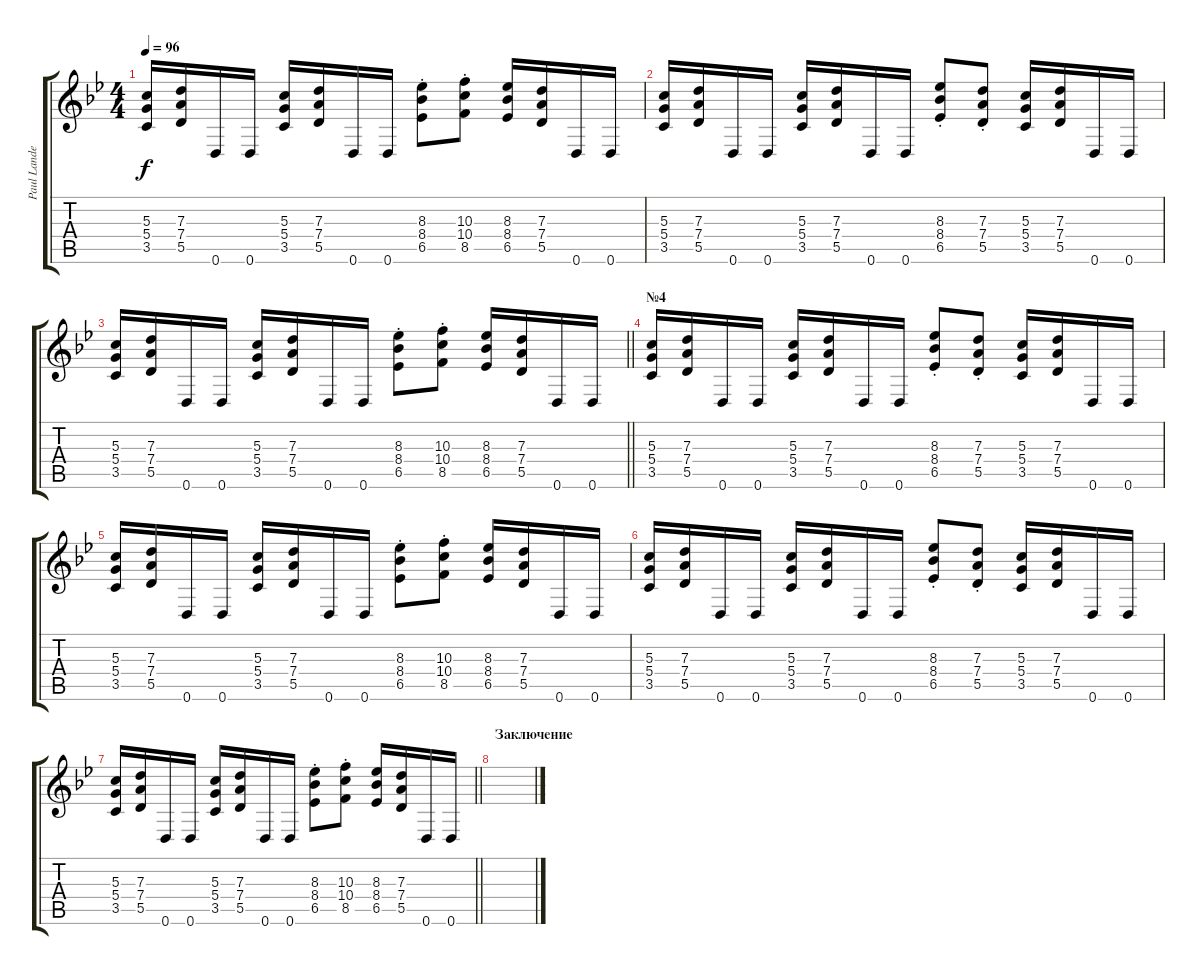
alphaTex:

\track ("Paul Landers" "Paul Lande") {instrument distortionguitar}
\staff {score tabs}
\tuning (E4 B3 G3 D3 A2 D2) {hide}
\ts (4 4)
\tempo 96
\clef g2
\ks bb
(5.3 5.4 3.5).16{dy f} (7.3 7.4 5.5).16 0.6.16 0.6.16 (5.3 5.4 3.5).16 (7.3 7.4 5.5).16 0.6.16 0.6.16 (8.3{st} 8.4{st} 6.5{st}).8 (10.3{st} 10.4{st} 8.5{st}).8 (8.3 8.4 6.5).16 (7.3 7.4 5.5).16 0.6.16 0.6.16 |
(5.3 5.4 3.5).16 (7.3 7.4 5.5).16 0.6.16 0.6.16 (5.3 5.4 3.5).16 (7.3 7.4 5.5).16 0.6.16 0.6.16 (8.3{st} 8.4{st} 6.5{st}).8 (7.3{st} 7.4{st} 5.5{st}).8 (5.3 5.4 3.5).16 (7.3 7.4 5.5).16 0.6.16 0.6.16 |
\barLineRight lightlight
(5.3 5.4 3.5).16 (7.3 7.4 5.5).16 0.6.16 0.6.16 (5.3 5.4 3.5).16 (7.3 7.4 5.5).16 0.6.16 0.6.16 (8.3{st} 8.4{st} 6.5{st}).8 (10.3{st} 10.4{st} 8.5{st}).8 (8.3 8.4 6.5).16 (7.3 7.4 5.5).16 0.6.16 0.6.16 |
\section ("" "№4")
(5.3 5.4 3.5).16 (7.3 7.4 5.5).16 0.6.16 0.6.16 (5.3 5.4 3.5).16 (7.3 7.4 5.5).16 0.6.16 0.6.16 (8.3{st} 8.4{st} 6.5{st}).8 (7.3{st} 7.4{st} 5.5{st}).8 (5.3 5.4 3.5).16 (7.3 7.4 5.5).16 0.6.16 0.6.16 |
(5.3 5.4 3.5).16 (7.3 7.4 5.5).16 0.6.16 0.6.16 (5.3 5.4 3.5).16 (7.3 7.4 5.5).16 0.6.16 0.6.16 (8.3{st} 8.4{st} 6.5{st}).8 (10.3{st} 10.4{st} 8.5{st}).8 (8.3 8.4 6.5).16 (7.3 7.4 5.5).16 0.6.16 0.6.16 |
(5.3 5.4 3.5).16 (7.3 7.4 5.5).16 0.6.16 0.6.16 (5.3 5.4 3.5).16 (7.3 7.4 5.5).16 0.6.16 0.6.16 (8.3{st} 8.4{st} 6.5{st}).8 (7.3{st} 7.4{st} 5.5{st}).8 (5.3 5.4 3.5).16 (7.3 7.4 5.5).16 0.6.16 0.6.16 |
\barLineRight lightlight
(5.3 5.4 3.5).16 (7.3 7.4 5.5).16 0.6.16 0.6.16 (5.3 5.4 3.5).16 (7.3 7.4 5.5).16 0.6.16 0.6.16 (8.3{st} 8.4{st} 6.5{st}).8 (10.3{st} 10.4{st} 8.5{st}).8 (8.3 8.4 6.5).16 (7.3 7.4 5.5).16 0.6.16 0.6.16 |
\section ("" "Заключение")
